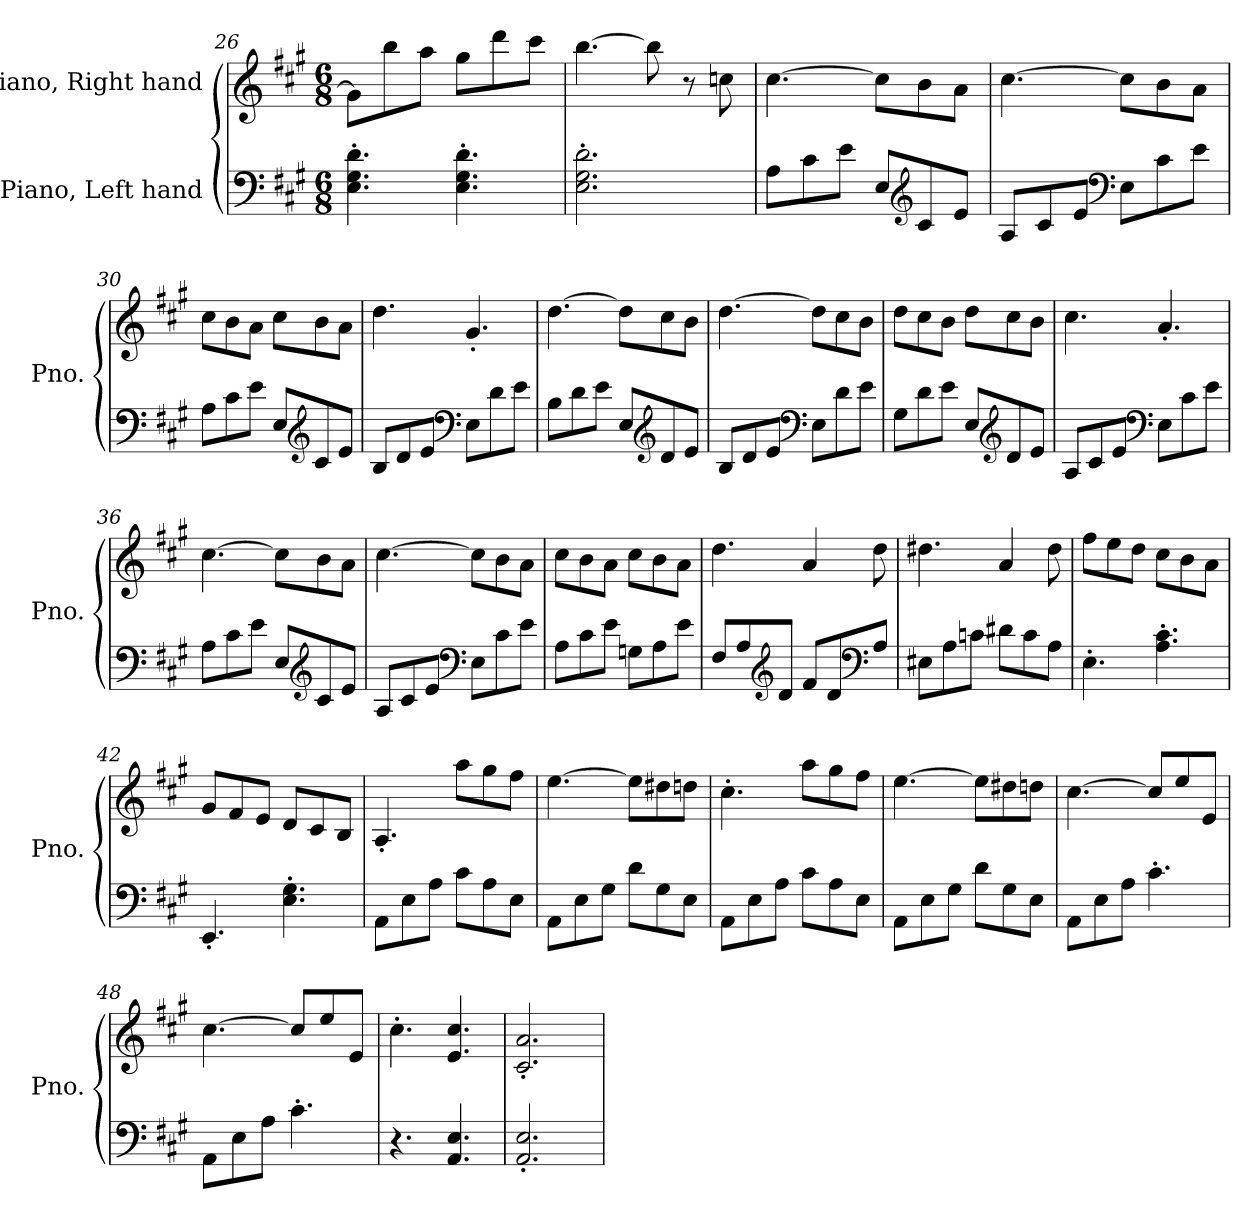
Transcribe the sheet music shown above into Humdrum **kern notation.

**kern	**kern
*part2	*part1
*staff2	*staff1
*I"Piano, Left hand	*I"Piano, Right hand
*I'Pno.	*I'Pno.
*clefF4	*clefG2
*k[f#c#g#]	*k[f#c#g#]
*M6/8	*M6/8
=26	=26
4.E\' 4.G#\' 4.d\'	8g#\L]
.	8bb\
.	8aa\J
4.E\' 4.G#\' 4.d\'	8gg#\L
.	8ddd\
.	8ccc#\J
=27	=27
2.E\' 2.G#\' 2.d\'	[4.bb\
.	8bb\]
.	8r
.	8ccn\
=28	=28
8A\L	[4.cc#\
8c#\	.
8e\J	.
8E/L	8cc#\L]
*clefG2	*
8c#/	8b\
8e/J	8a\J
=29	=29
8A/L	[4.cc#\
8c#/	.
8e/J	.
*clefF4	*
8E\L	8cc#\L]
8c#\	8b\
8e\J	8a\J
!!LO:LB:g=z
=30	=30
8A\L	8cc#\L
8c#\	8b\
8e\J	8a\J
8E/L	8cc#\L
*clefG2	*
8c#/	8b\
8e/J	8a\J
=31	=31
8B/L	4.dd\
8d/	.
8e/J	.
*clefF4	*
8E\L	4.g#'/
8d\	.
8e\J	.
=32	=32
8B\L	[4.dd\
8d\	.
8e\J	.
8E/L	8dd\L]
*clefG2	*
8d/	8cc#\
8e/J	8b\J
=33	=33
8B/L	[4.dd\
8d/	.
8e/J	.
*clefF4	*
8E\L	8dd\L]
8d\	8cc#\
8e\J	8b\J
!!LO:LB:g=z
=34	=34
8G#\L	8dd\L
8d\	8cc#\
8e\J	8b\J
8E/L	8dd\L
*clefG2	*
8d/	8cc#\
8e/J	8b\J
=35	=35
8A/L	4.cc#\
8c#/	.
8e/J	.
*clefF4	*
8E\L	4.a'/
8c#\	.
8e\J	.
=36	=36
8A\L	[4.cc#\
8c#\	.
8e\J	.
8E/L	8cc#\L]
*clefG2	*
8c#/	8b\
8e/J	8a\J
=37	=37
8A/L	[4.cc#\
8c#/	.
8e/J	.
*clefF4	*
8E\L	8cc#\L]
8c#\	8b\
8e\J	8a\J
!!LO:LB:g=z
=38	=38
8A\L	8cc#\L
8c#\	8b\
8e\J	8a\J
8Gn\L	8cc#\L
8A\	8b\
8e\J	8a\J
=39	=39
8F#/L	4.dd\
8A/	.
*clefG2	*
8d/J	.
8f#/L	4a/
8d/	.
*clefF4	*
8A/J	8dd\
=40	=40
8E#X\L	4.dd#X\
8A\	.
8cn\J	.
8d#X\L	4a/
8c\	.
8A\J	8dd#\
=41	=41
4.E'\	8ff#\L
.	8ee\
.	8dd\J
4.A\' 4.c#\'	8cc#\L
.	8b\
.	8a\J
=42	=42
4.EE'/	8g#/L
.	8f#/
.	8e/J
4.E\' 4.G#\'	8d/L
.	8c#/
.	8B/J
!!LO:LB:g=z
=43	=43
8AA\L	4.A'/
8E\	.
8A\J	.
8c#\L	8aa\L
8A\	8gg#\
8E\J	8ff#\J
=44	=44
8AA\L	[4.ee\
8E\	.
8G#\J	.
8d\L	8ee\L]
8G#\	8dd#X\
8E\J	8ddn\J
=45	=45
8AA\L	4.cc#'\
8E\	.
8A\J	.
8c#\L	8aa\L
8A\	8gg#\
8E\J	8ff#\J
=46	=46
8AA\L	[4.ee\
8E\	.
8G#\J	.
8d\L	8ee\L]
8G#\	8dd#X\
8E\J	8ddn\J
=47	=47
8AA\L	[4.cc#\
8E\	.
8A\J	.
4.c#'\	8cc#/L]
.	8ee/
.	8e/J
!!LO:LB:g=z
=48	=48
8AA\L	[4.cc#\
8E\	.
8A\J	.
4.c#'\	8cc#/L]
.	8ee/
.	8e/J
=49	=49
4.r	4.cc#'\
4.AA/ 4.E/	4.e/ 4.cc#/
=50	=50
2.AA/' 2.E/'	2.c#/' 2.a/'
=	=
*-	*-
